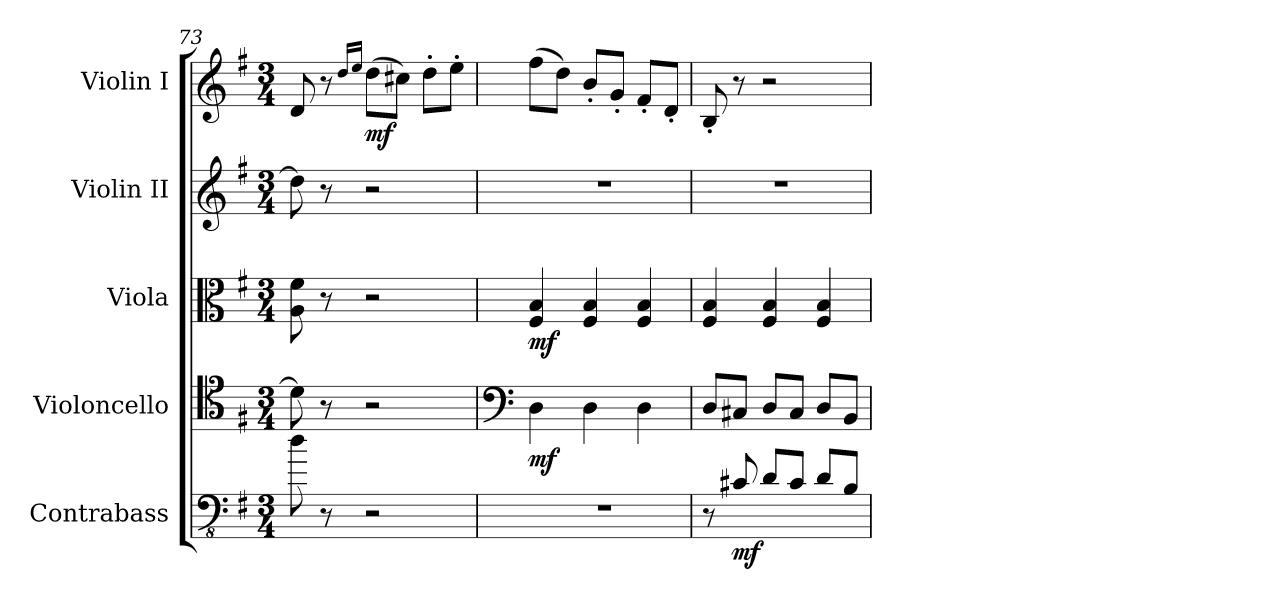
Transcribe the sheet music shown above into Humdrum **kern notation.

**kern	**dynam	**kern	**dynam	**kern	**dynam	**kern	**kern	**dynam
*part5	*part5	*part4	*part4	*part3	*part3	*part2	*part1	*part1
*staff5	*staff5	*staff4	*staff4	*staff3	*staff3	*staff2	*staff1	*staff1
*I"Contrabass	*	*I"Violoncello	*	*I"Viola	*	*I"Violin II	*I"Violin I	*
*I'Cb	*	*I'Vc	*	*I'Vla	*	*I'Vln	*I'Vln	*
*clefFv4	*	*clefC4	*	*clefC3	*	*clefG2	*clefG2	*
*ITrd7c12	*	*	*	*	*	*	*	*
*k[f#]	*	*k[f#]	*	*k[f#]	*	*k[f#]	*k[f#]	*
*M3/4	*	*M3/4	*	*M3/4	*	*M3/4	*M3/4	*
=73	=73	=73	=73	=73	=73	=73	=73	=73
8D\	.	8d\]	.	8A\ 8f#\	.	8dd\]	8d/	.
8r	.	8r	.	8r	.	8r	8r	.
.	.	.	.	.	.	.	16qdd/LL	.
.	.	.	.	.	.	.	16qee/JJ	.
!	!	!	!	!	!	!	!	!LO:DY:b
2r	.	2r	.	2r	.	2r	(8dd\L	mf
.	.	.	.	.	.	.	8cc#X\J)	.
.	.	.	.	.	.	.	8dd'\L	.
.	.	.	.	.	.	.	8ee'\J	.
=74	=74	=74	=74	=74	=74	=74	=74	=74
*	*	*clefF4	*	*	*	*	*	*
!	!	!	!LO:DY:b	!	!LO:DY:b	!	!	!
2.r	.	4D\	mf	4F#/ 4B/	mf	2.r	(8ff#\L	.
.	.	.	.	.	.	.	8dd\J)	.
.	.	4D\	.	4F#/ 4B/	.	.	8b'/L	.
.	.	.	.	.	.	.	8g'/J	.
.	.	4D\	.	4F#/ 4B/	.	.	8f#'/L	.
.	.	.	.	.	.	.	8d'/J	.
=75	=75	=75	=75	=75	=75	=75	=75	=75
8r	.	8D/L	.	4F#/ 4B/	.	2.r	8B'/	.
!	!LO:DY:b	!	!	!	!	!	!	!
8CC#X/	mf	8C#X/J	.	.	.	.	8r	.
8DD/L	.	8D/L	.	4F#/ 4B/	.	.	2r	.
8CC#/J	.	8C#/J	.	.	.	.	.	.
8DD/L	.	8D/L	.	4F#/ 4B/	.	.	.	.
8BBB/J	.	8BB/J	.	.	.	.	.	.
=	=	=	=	=	=	=	=	=
*-	*-	*-	*-	*-	*-	*-	*-	*-
